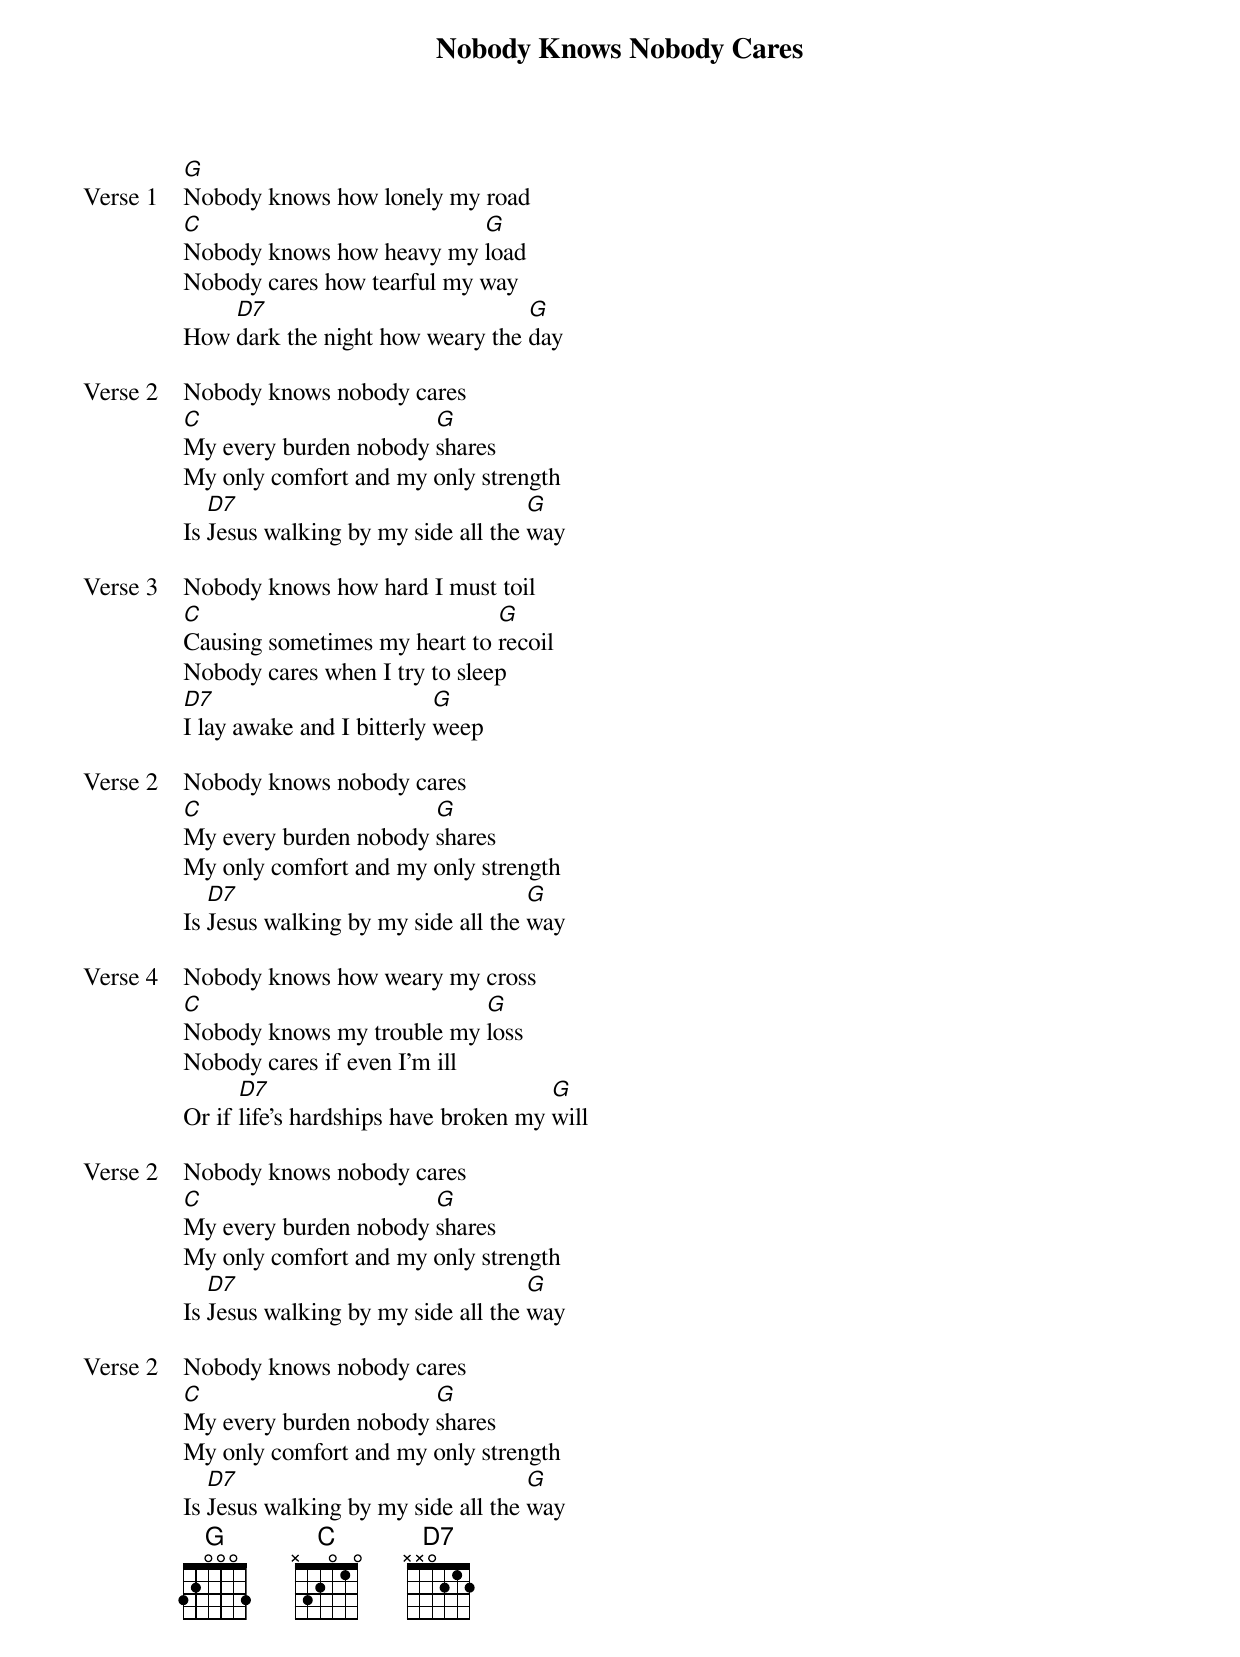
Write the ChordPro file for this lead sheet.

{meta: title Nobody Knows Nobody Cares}
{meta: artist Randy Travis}
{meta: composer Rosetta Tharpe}

{start_of_verse: Verse 1}
[G]Nobody knows how lonely my road
[C]Nobody knows how heavy my [G]load
Nobody cares how tearful my way
How [D7]dark the night how weary the [G]day
{end_of_verse}

{start_of_verse: Verse 2}
Nobody knows nobody cares
[C]My every burden nobody [G]shares
My only comfort and my only strength
Is [D7]Jesus walking by my side all the [G]way
{end_of_verse}

{start_of_verse: Verse 3}
Nobody knows how hard I must toil
[C]Causing sometimes my heart to [G]recoil
Nobody cares when I try to sleep
[D7]I lay awake and I bitterly [G]weep
{end_of_verse}

{start_of_verse: Verse 2}
Nobody knows nobody cares
[C]My every burden nobody [G]shares
My only comfort and my only strength
Is [D7]Jesus walking by my side all the [G]way
{end_of_verse}

{start_of_verse: Verse 4}
Nobody knows how weary my cross
[C]Nobody knows my trouble my [G]loss
Nobody cares if even I'm ill
Or if [D7]life's hardships have broken my [G]will
{end_of_verse}

{start_of_verse: Verse 2}
Nobody knows nobody cares
[C]My every burden nobody [G]shares
My only comfort and my only strength
Is [D7]Jesus walking by my side all the [G]way
{end_of_verse}

{start_of_verse: Verse 2}
Nobody knows nobody cares
[C]My every burden nobody [G]shares
My only comfort and my only strength
Is [D7]Jesus walking by my side all the [G]way
{end_of_verse}
